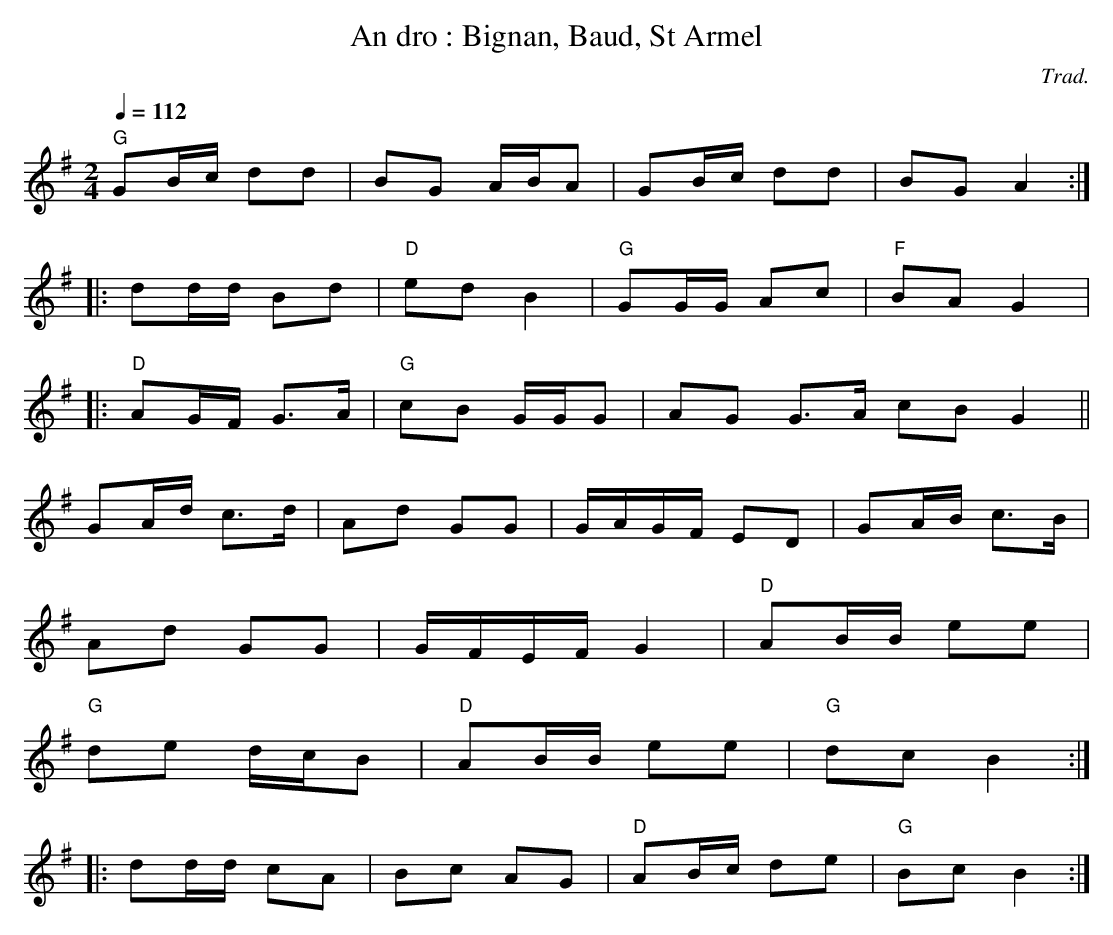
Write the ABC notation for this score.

X:1
T:An dro : Bignan, Baud, St Armel
C:Trad.
Q:1/4=112
M:2/4
L:1/16
K:G
"G"G2Bc d2d2 | B2G2 ABA2 | G2Bc d2d2 | B2G2 A4 ::
d2dd B2d2 | "D"e2d2 B4 | "G"G2GG A2c2 | "F"B2A2 G4 |:
"D"A2GF G3A | "G"c2B2 GGG2 | A2G2 G3A c2B2 G4 ||
G2Ad c3d | A2d2 G2G2 | GAGF E2D2 | G2AB c3B |
A2d2 G2G2 | GFEF G4 | "D"A2BB e2e2 |
"G"d2e2 dcB2 | "D"A2BB e2e2 | "G"d2c2 B4 ::
d2dd c2A2 | B2c2 A2G2 | "D"A2Bc d2e2 | "G"B2c2 B4 :|
